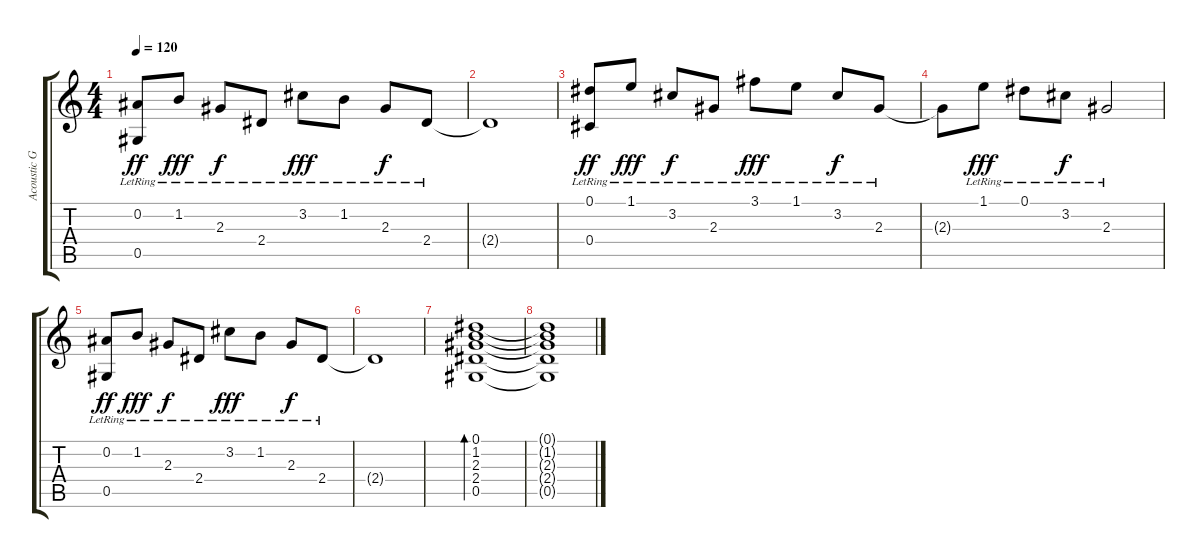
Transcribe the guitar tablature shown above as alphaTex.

\track ("Acoustic Guitar I (Effect)" "Acoustic G") {instrument acousticguitarnylon}
\staff {score tabs}
\tuning (Eb4 Bb3 Gb3 Db3 Ab2 Eb2) {hide}
\ts (4 4)
\tempo 120
\clef g2
\ks c
(0.2{lr} 0.5{lr}).8{dy ff} 1.2{lr}.8{dy fff} 2.3{lr}.8{dy f} 2.4{lr}.8 3.2{lr}.8{dy fff} 1.2{lr}.8 2.3{lr}.8{dy f} 2.4{lr}.8 |
2.4{t}.1 |
(0.1{lr} 0.4{lr}).8{dy ff} 1.1{lr}.8{dy fff} 3.2{lr}.8{dy f} 2.3{lr}.8 3.1{lr}.8{dy fff} 1.1{lr}.8 3.2{lr}.8{dy f} 2.3{lr}.8 |
2.3{t}.8 1.1{lr}.8{dy fff} 0.1{lr}.8 3.2{lr}.8{dy f} 2.3{lr}.2 |
(0.2{lr} 0.5{lr}).8{dy ff} 1.2{lr}.8{dy fff} 2.3{lr}.8{dy f} 2.4{lr}.8 3.2{lr}.8{dy fff} 1.2{lr}.8 2.3{lr}.8{dy f} 2.4{lr}.8 |
2.4{t}.1 |
(0.1 1.2 2.3 2.4 0.5).1{bd 480} |
(0.1{t} 1.2{t} 2.3{t} 2.4{t} 0.5{t}).1
